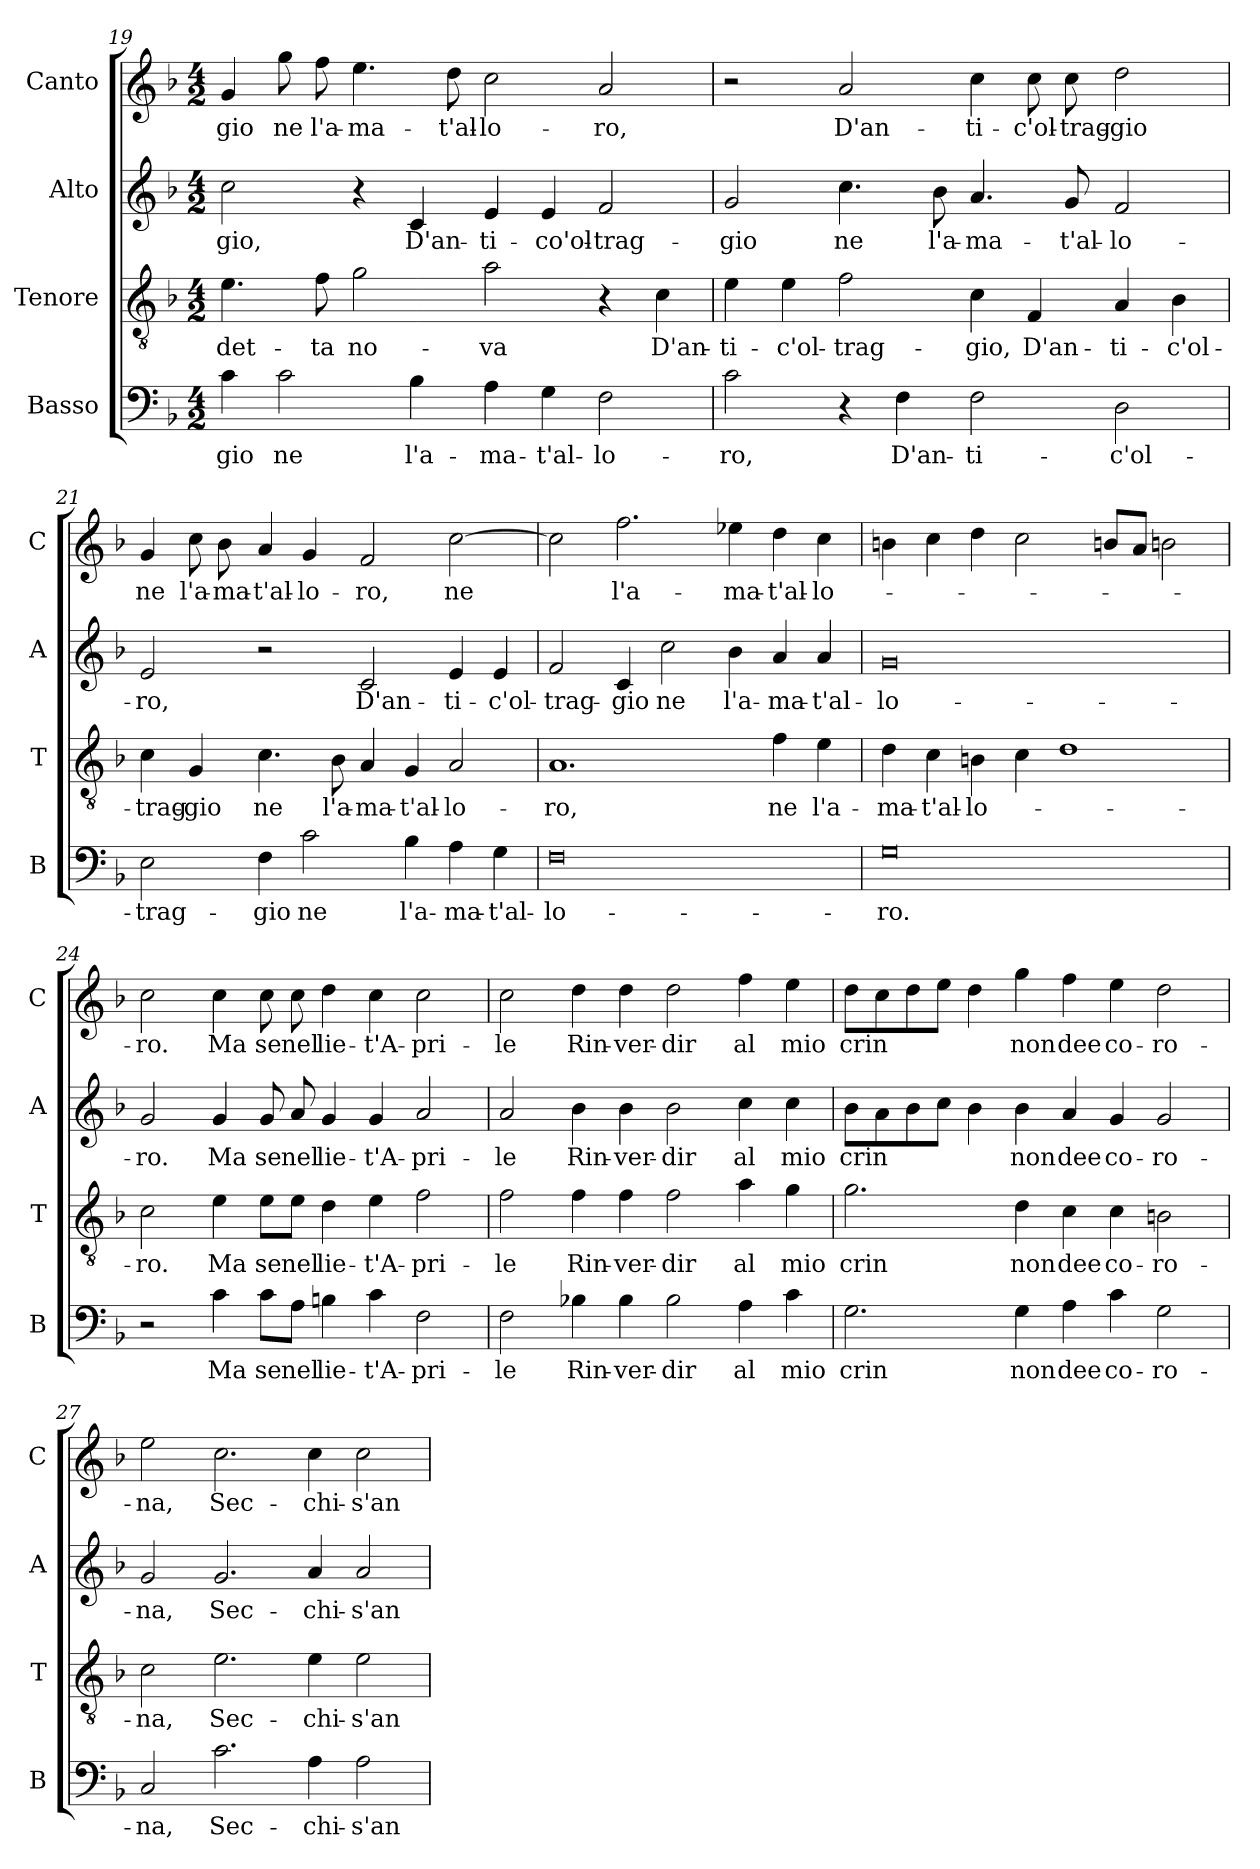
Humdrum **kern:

**kern	**text	**kern	**text	**kern	**text	**kern	**text
*part4	*part4	*part3	*part3	*part2	*part2	*part1	*part1
*staff4	*staff4	*staff3	*staff3	*staff2	*staff2	*staff1	*staff1
*I"Basso	*	*I"Tenore	*	*I"Alto	*	*I"Canto	*
*I'B	*	*I'T	*	*I'A	*	*I'C	*
*clefF4	*	*clefGv2	*	*clefG2	*	*clefG2	*
*k[b-]	*	*k[b-]	*	*k[b-]	*	*k[b-]	*
*M4/2	*	*M4/2	*	*M4/2	*	*M4/2	*
=19	=19	=19	=19	=19	=19	=19	=19
4c	-gio	4.e	-det-	2cc	-gio,	4g	-gio
2c	ne	.	.	.	.	8gg	ne
.	.	8f	-ta	.	.	8ff	l'a-
.	.	2g	no-	4r	.	4.ee	-ma-
4B-	l'a-	.	.	4c	D'an-	.	.
.	.	.	.	.	.	8dd	-t'al-
4A	-ma-	2a	-va	4e	-ti-	2cc	-lo-
4G	-t'al-	.	.	4e	-co'ol-	.	.
2F	-lo-	4r	.	2f	-trag-	2a	-ro,
.	.	4c	D'an-	.	.	.	.
=20	=20	=20	=20	=20	=20	=20	=20
2c	-ro,	4e	-ti-	2g	-gio	2r	.
.	.	4e	-c'ol-	.	.	.	.
4r	.	2f	-trag-	4.cc	ne	2a	D'an-
4F	D'an-	.	.	.	.	.	.
.	.	.	.	8b-	l'a-	.	.
2F	-ti-	4c	-gio,	4.a	-ma-	4cc	-ti-
.	.	4F	D'an-	.	.	8cc	-c'ol-
.	.	.	.	8g	-t'al-	8cc	-trag-
2D	-c'ol-	4A	-ti-	2f	-lo-	2dd	-gio
.	.	4B-	-c'ol-	.	.	.	.
=21	=21	=21	=21	=21	=21	=21	=21
2E	-trag-	4c	-trag-	2e	-ro,	4g	ne
.	.	4G	-gio	.	.	8cc	l'a-
.	.	.	.	.	.	8b-	-ma-
4F	-gio	4.c	ne	2r	.	4a	-t'al-
2c	ne	.	.	.	.	4g	-lo-
.	.	8B-	l'a-	.	.	.	.
.	.	4A	-ma-	2c	D'an-	2f	-ro,
4B-	l'a-	4G	-t'al-	.	.	.	.
4A	-ma-	2A	-lo-	4e	-ti-	[2cc	ne
4G	-t'al-	.	.	4e	-c'ol-	.	.
=22	=22	=22	=22	=22	=22	=22	=22
0F	-lo-	1.A	-ro,	2f	-trag-	2cc]	.
.	.	.	.	4c	-gio	2.ff	l'a-
.	.	.	.	2cc	ne	.	.
.	.	.	.	4b-	l'a-	4ee-X	-ma-
.	.	4f	ne	4a	-ma-	4dd	-t'al-
.	.	4e	l'a-	4a	-t'al-	4cc	-lo-
=23	=23	=23	=23	=23	=23	=23	=23
0G	-ro.	4d	-ma-	0g	-lo-	4bn	.
.	.	4c	-t'al-	.	.	4cc	.
.	.	4Bn	-lo-	.	.	4dd	.
.	.	4c	.	.	.	2cc	.
.	.	1d	.	.	.	.	.
.	.	.	.	.	.	8bnL	.
.	.	.	.	.	.	8aJ	.
.	.	.	.	.	.	2bn	.
=24	=24	=24	=24	=24	=24	=24	=24
2r	.	2c	-ro.	2g	-ro.	2cc	-ro.
4c	Ma	4e	Ma	4g	Ma	4cc	Ma
8c\L	se	8e\L	se	8g	se	8cc	se
8A\J	nel	8e\J	nel	8a	nel	8cc	nel
4Bn	lie-	4d	lie-	4g	lie-	4dd	lie-
4c	-t'A-	4e	-t'A-	4g	-t'A-	4cc	-t'A-
2F	-pri-	2f	-pri-	2a	-pri-	2cc	-pri-
=25	=25	=25	=25	=25	=25	=25	=25
2F	-le	2f	-le	2a	-le	2cc	-le
4B-X	Rin-	4f	Rin-	4b-	Rin-	4dd	Rin-
4B-	-ver-	4f	-ver-	4b-	-ver-	4dd	-ver-
2B-	-dir	2f	-dir	2b-	-dir	2dd	-dir
4A	al	4a	al	4cc	al	4ff	al
4c	mio	4g	mio	4cc	mio	4ee	mio
=26	=26	=26	=26	=26	=26	=26	=26
2.G	crin	2.g	crin	8b-L	crin	8ddL	crin
.	.	.	.	8a	.	8cc	.
.	.	.	.	8b-	.	8dd	.
.	.	.	.	8ccJ	.	8eeJ	.
.	.	.	.	4b-	.	4dd	.
4G	non	4d	non	4b-	non	4gg	non
4A	dee	4c	dee	4a	dee	4ff	dee
4c	co-	4c	co-	4g	co-	4ee	co-
2G	-ro-	2Bn	-ro-	2g	-ro-	2dd	-ro-
=27	=27	=27	=27	=27	=27	=27	=27
2C	-na,	2c	-na,	2g	-na,	2ee	-na,
2.c	Sec-	2.e	Sec-	2.g	Sec-	2.cc	Sec-
4A	-chi-	4e	-chi-	4a	-chi-	4cc	-chi-
2A	-s'an-	2e	-s'an-	2a	-s'an-	2cc	-s'an-
=	=	=	=	=	=	=	=
*-	*-	*-	*-	*-	*-	*-	*-
